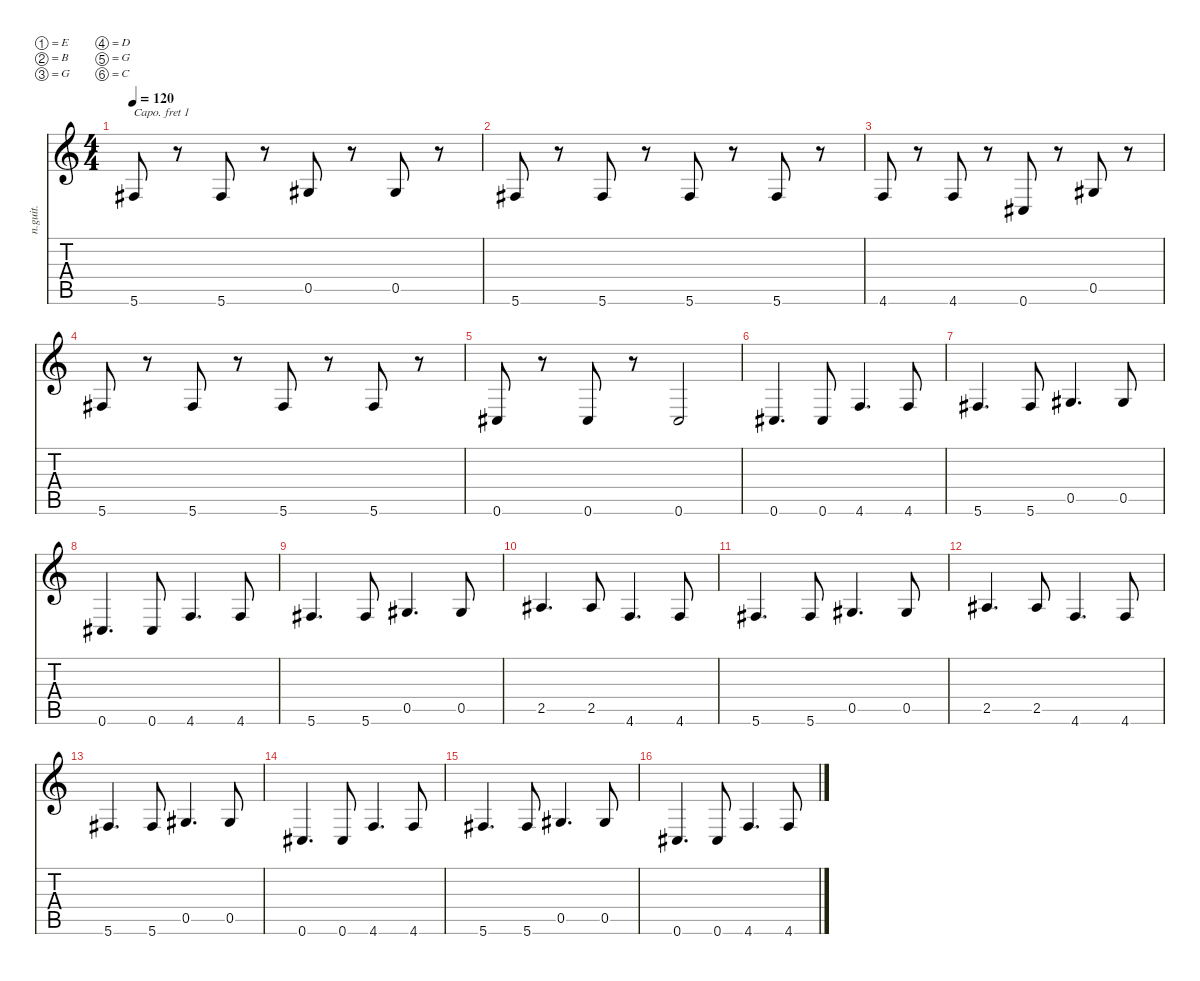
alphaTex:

\defaultSystemsLayout 4
\hideDynamics
\bracketExtendMode nobrackets
\otherSystemsTrackNameOrientation horizontal
\track ("Guitar 3 (bass)" "n.guit.") {defaultSystemsLayout 6 mute instrument acousticguitarnylon}
\staff {score tabs}
\capo 1
\tuning (E4 B3 G3 D3 G2 C2)
\ts (4 4)
\tempo 120
\clef g2
\ks c
5.6{acc #}.8{dy mf beam Up} r.8{beam Up} 5.6{acc #}.8{beam Up} r.8{beam Up} 0.5{acc #}.8{beam Up} r.8{beam Up} 0.5{acc #}.8{beam Up} r.8{beam Up} |
5.6{acc #}.8{beam Up} r.8{beam Up} 5.6{acc #}.8{beam Up} r.8{beam Up} 5.6{acc #}.8{beam Up} r.8{beam Up} 5.6{acc #}.8{beam Up} r.8{beam Up} |
4.6.8{beam Up} r.8{beam Up} 4.6.8{beam Up} r.8{beam Up} 0.6{acc #}.8{beam Up} r.8{beam Up} 0.5{acc #}.8{beam Up} r.8{beam Up} |
5.6{acc #}.8{beam Up} r.8{beam Up} 5.6{acc #}.8{beam Up} r.8{beam Up} 5.6{acc #}.8{beam Up} r.8{beam Up} 5.6{acc #}.8{beam Up} r.8{beam Up} |
0.6{acc #}.8{beam Up} r.8{beam Up} 0.6{acc #}.8{beam Up} r.8{beam Up} 0.6{acc #}.2{beam Up} |
0.6{acc #}.4{d beam Up} 0.6{acc #}.8{dy mp beam Up} 4.6.4{d dy mf beam Up} 4.6.8{dy mp beam Up} |
5.6{acc #}.4{d dy mf beam Up} 5.6{acc #}.8{dy mp beam Up} 0.5{acc #}.4{d dy mf beam Up} 0.5{acc #}.8{dy mp beam Up} |
0.6{acc #}.4{d dy mf beam Up} 0.6{acc #}.8{dy mp beam Up} 4.6.4{d dy mf beam Up} 4.6.8{dy mp beam Up} |
5.6{acc #}.4{d dy mf beam Up} 5.6{acc #}.8{dy mp beam Up} 0.5{acc #}.4{d dy mf beam Up} 0.5{acc #}.8{dy mp beam Up} |
2.5{acc #}.4{d dy mf beam Up} 2.5{acc #}.8{dy mp beam Up} 4.6.4{d dy mf beam Up} 4.6.8{dy mp beam Up} |
5.6{acc #}.4{d dy mf beam Up} 5.6{acc #}.8{dy mp beam Up} 0.5{acc #}.4{d dy mf beam Up} 0.5{acc #}.8{dy mp beam Up} |
2.5{acc #}.4{d dy mf beam Up} 2.5{acc #}.8{dy mp beam Up} 4.6.4{d dy mf beam Up} 4.6.8{dy mp beam Up} |
5.6{acc #}.4{d dy mf beam Up} 5.6{acc #}.8{dy mp beam Up} 0.5{acc #}.4{d dy mf beam Up} 0.5{acc #}.8{dy mp beam Up} |
0.6{acc #}.4{d dy mf beam Up} 0.6{acc #}.8{dy mp beam Up} 4.6.4{d dy mf beam Up} 4.6.8{dy mp beam Up} |
5.6{acc #}.4{d dy mf beam Up} 5.6{acc #}.8{dy mp beam Up} 0.5{acc #}.4{d dy mf beam Up} 0.5{acc #}.8{dy mp beam Up} |
0.6{acc #}.4{d dy mf beam Up} 0.6{acc #}.8{dy mp beam Up} 4.6.4{d dy mf beam Up} 4.6.8{dy mp beam Up}
